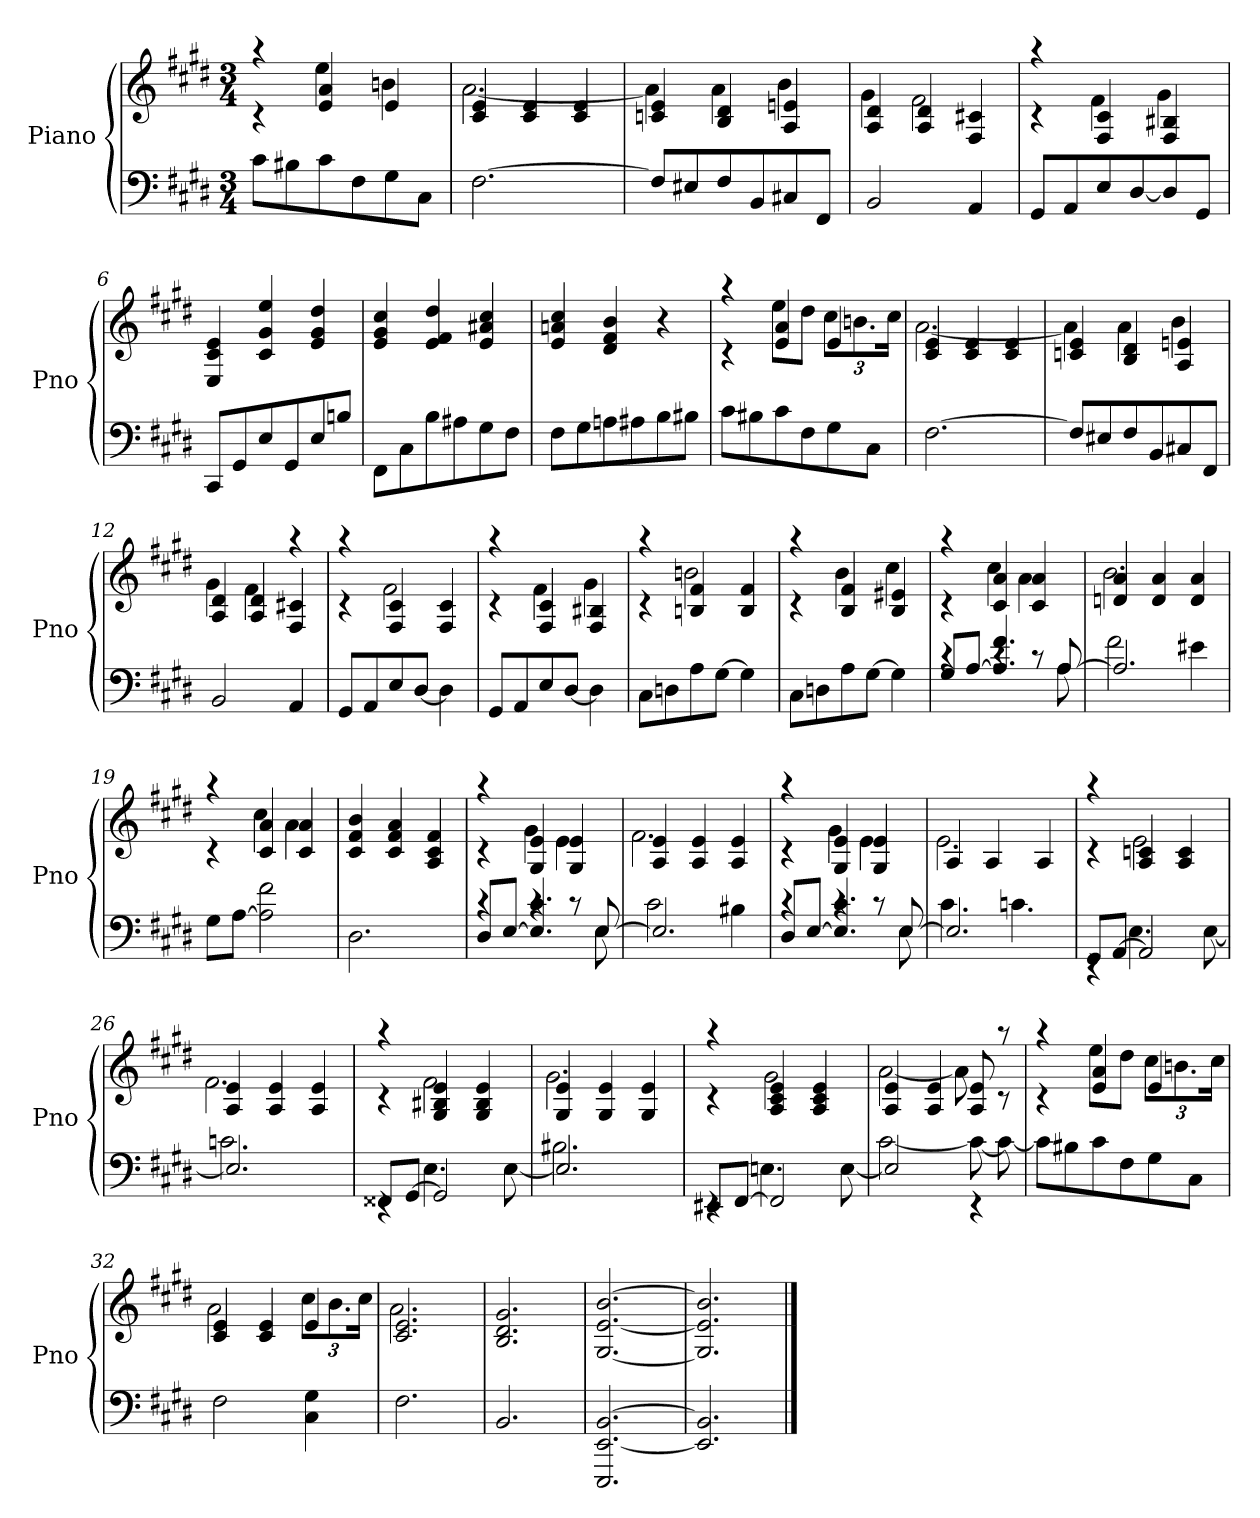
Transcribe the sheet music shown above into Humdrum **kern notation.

**kern	**kern
*part1	*part1
*staff2	*staff1
*I"Piano	*
*I'Pno	*
*clefF4	*clefG2
*k[f#c#g#d#]	*k[f#c#g#d#]
*E:	*E:
*M3/4	*M3/4
=1	=1
*	*^
8c#L	4rc	4raa
8B#X	.	.
8c#	4e 4a	4ee
8F#	.	.
8G#	4e	4bn
8C#J	.	.
=2	=2	=2
[2.F#	4c# 4e	[2.a
.	4c# 4e	.
.	4c# 4e	.
=3	=3	=3
8F#L]	4cn 4e	4a]
8E#X	.	.
8F#	4B 4d#	4a
8BB	.	.
8C#X	4A 4en	4b
8FF#J	.	.
=4	=4	=4
2BB	4A 4d#	4g#
.	4A 4d#	2f#
4AA	4F# 4c#X	.
=5	=5	=5
8GG#L	4rc	4raa
8AA	.	.
8E	4F# 4c#	4f#
[8D#	.	.
8D#]	4F# 4B#X	4g#
8GG#J	.	.
*	*v	*v
=6	=6
8CC#L	4E 4c# 4e
8GG#	.
8E	4c# 4g# 4ee
8GG#	.
8E	4e 4g# 4dd#
8BnJ	.
=7	=7
8FF#L	4e 4g# 4cc#
8C#	.
8B	4e 4f# 4dd#
8A#X	.
8G#	4e 4a#X 4cc#
8F#J	.
=8	=8
8F#L	4e 4an 4cc#
8G#	.
8An	4d# 4f# 4b
8A#X	.
8B	4r
8B#XJ	.
=9	=9
*	*^
8c#L	4rc	4raa
8B#X	.	.
8c#	4e 4a	8eeL
8F#	.	8dd#J
8G#	4e	12cc#L
.	.	12.bn
8C#J	.	.
.	.	24cc#Jk
=10	=10	=10
[2.F#	4c# 4e	[2.a
.	4c# 4e	.
.	4c# 4e	.
=11	=11	=11
8F#L]	4cn 4e	4a]
8E#X	.	.
8F#	4B 4d#	4a
8BB	.	.
8C#X	4A 4en	4b
8FF#J	.	.
=12	=12	=12
2BB	4A 4d#	4g#
.	4A 4d#	4f#
4AA	4F# 4c#X	4raa
=13	=13	=13
8GG#L	4rc	4raa
8AA	.	.
8E	4F# 4c#	2f#
[8D#J	.	.
4D#]	4F# 4c#	.
=14	=14	=14
8GG#L	4rc	4raa
8AA	.	.
8E	4F# 4c#	4f#
[8D#J	.	.
4D#]	4F# 4B#X	4g#
=15	=15	=15
8C#L	4rc	4raa
8Dn	.	.
8A	4Bn 4f#	2bn
[8G#J	.	.
4G#]	4B 4f#	.
=16	=16	=16
8C#L	4rc	4raa
8Dn	.	.
8A	4B 4f#	4b
[8G#J	.	.
4G#]	4B 4e#X	4cc#
=17	=17	=17
*^	*	*
8G#L	4rc	4rc	4raa
[8AJ	.	.	.
4.A] 4.f#	4rc	4c# 4a	4cc#
.	8rc	4c# 4a	4a
[8A	8A	.	.
=18	=18	=18	=18
2.A]	2f#	4dn 4a	2.b
.	.	4d 4a	.
.	4e#X	4d 4a	.
*v	*v	*	*
=19	=19	=19
8G#L	4rc	4raa
[8AJ	.	.
2A] 2f#	4c# 4a	4cc#
.	4c# 4a	4a
*	*v	*v
=20	=20
2.D#	4c# 4f# 4b
.	4c# 4f# 4a
.	4A 4c# 4f#
=21	=21
*^	*^
8D#L	4rc	4rc	4raa
[8EJ	.	.	.
4.E] 4.c#	4rc	4G# 4e	4g#
.	8rc	4G# 4e	4e
[8E	8E	.	.
=22	=22	=22	=22
2.E]	2c#	4A 4e	2.f#
.	.	4A 4e	.
.	4B#X	4A 4e	.
=23	=23	=23	=23
8D#L	4rc	4rc	4raa
[8EJ	.	.	.
4.E] 4.c#	4rc	4G# 4e	4g#
.	8rc	4G# 4e	4e
[8E	8E	.	.
=24	=24	=24	=24
2.E]	4.c#	4A	2.e
.	.	4A	.
.	4.cn	.	.
.	.	4A	.
=25	=25	=25	=25
8GG#L	4rEE	4rc	4raa
[8AAJ	.	.	.
2AA]	4.E	4A 4cn	2e
.	.	4A 4c	.
.	[8E	.	.
=26	=26	=26	=26
2.E]	2.cn	4A 4e	2.f#
.	.	4A 4e	.
.	.	4A 4e	.
=27	=27	=27	=27
8FF##XL	4rEE	4rc	4raa
[8GG#J	.	.	.
2GG#]	4.E	4G# 4B#X 4e	2f#
.	.	4G# 4B# 4e	.
.	[8E	.	.
=28	=28	=28	=28
2.E]	2.B#X	4G# 4e	2.g#
.	.	4G# 4e	.
.	.	4G# 4e	.
=29	=29	=29	=29
8EE#XL	4rEE	4rc	4raa
[8FF#J	.	.	.
2FF#]	4.En	4A 4c# 4e	2g#
.	.	4A 4c# 4e	.
.	[8E	.	.
=30	=30	=30	=30
2E]	[2c#	4A 4e	[2a
.	.	4A 4e	.
4rEE	8c#_	8A 8e	8a]
.	8c#_	8rc	8raa
*v	*v	*	*
=31	=31	=31
8c#L]	4rc	4raa
8B#X	.	.
8c#	4e 4a	8eeL
8F#	.	8dd#J
8G#	4e	12cc#L
.	.	12.bn
8C#J	.	.
.	.	24cc#Jk
=32	=32	=32
2F#	4c# 4e	2a
.	4c# 4e	.
4C# 4G#	4e	12cc#L
.	.	12.b
.	.	24cc#Jk
=33	=33	=33
2.F#	2.c# 2.e	2.a
*	*v	*v
=34	=34
2.BB	2.B 2.d# 2.g#
=35	=35
2.EEE [2.EE [2.BB	[2.G# [2.e [2.b
=36	=36
2.EE] 2.BB]	2.G#] 2.e] 2.b]
==	==
*-	*-
